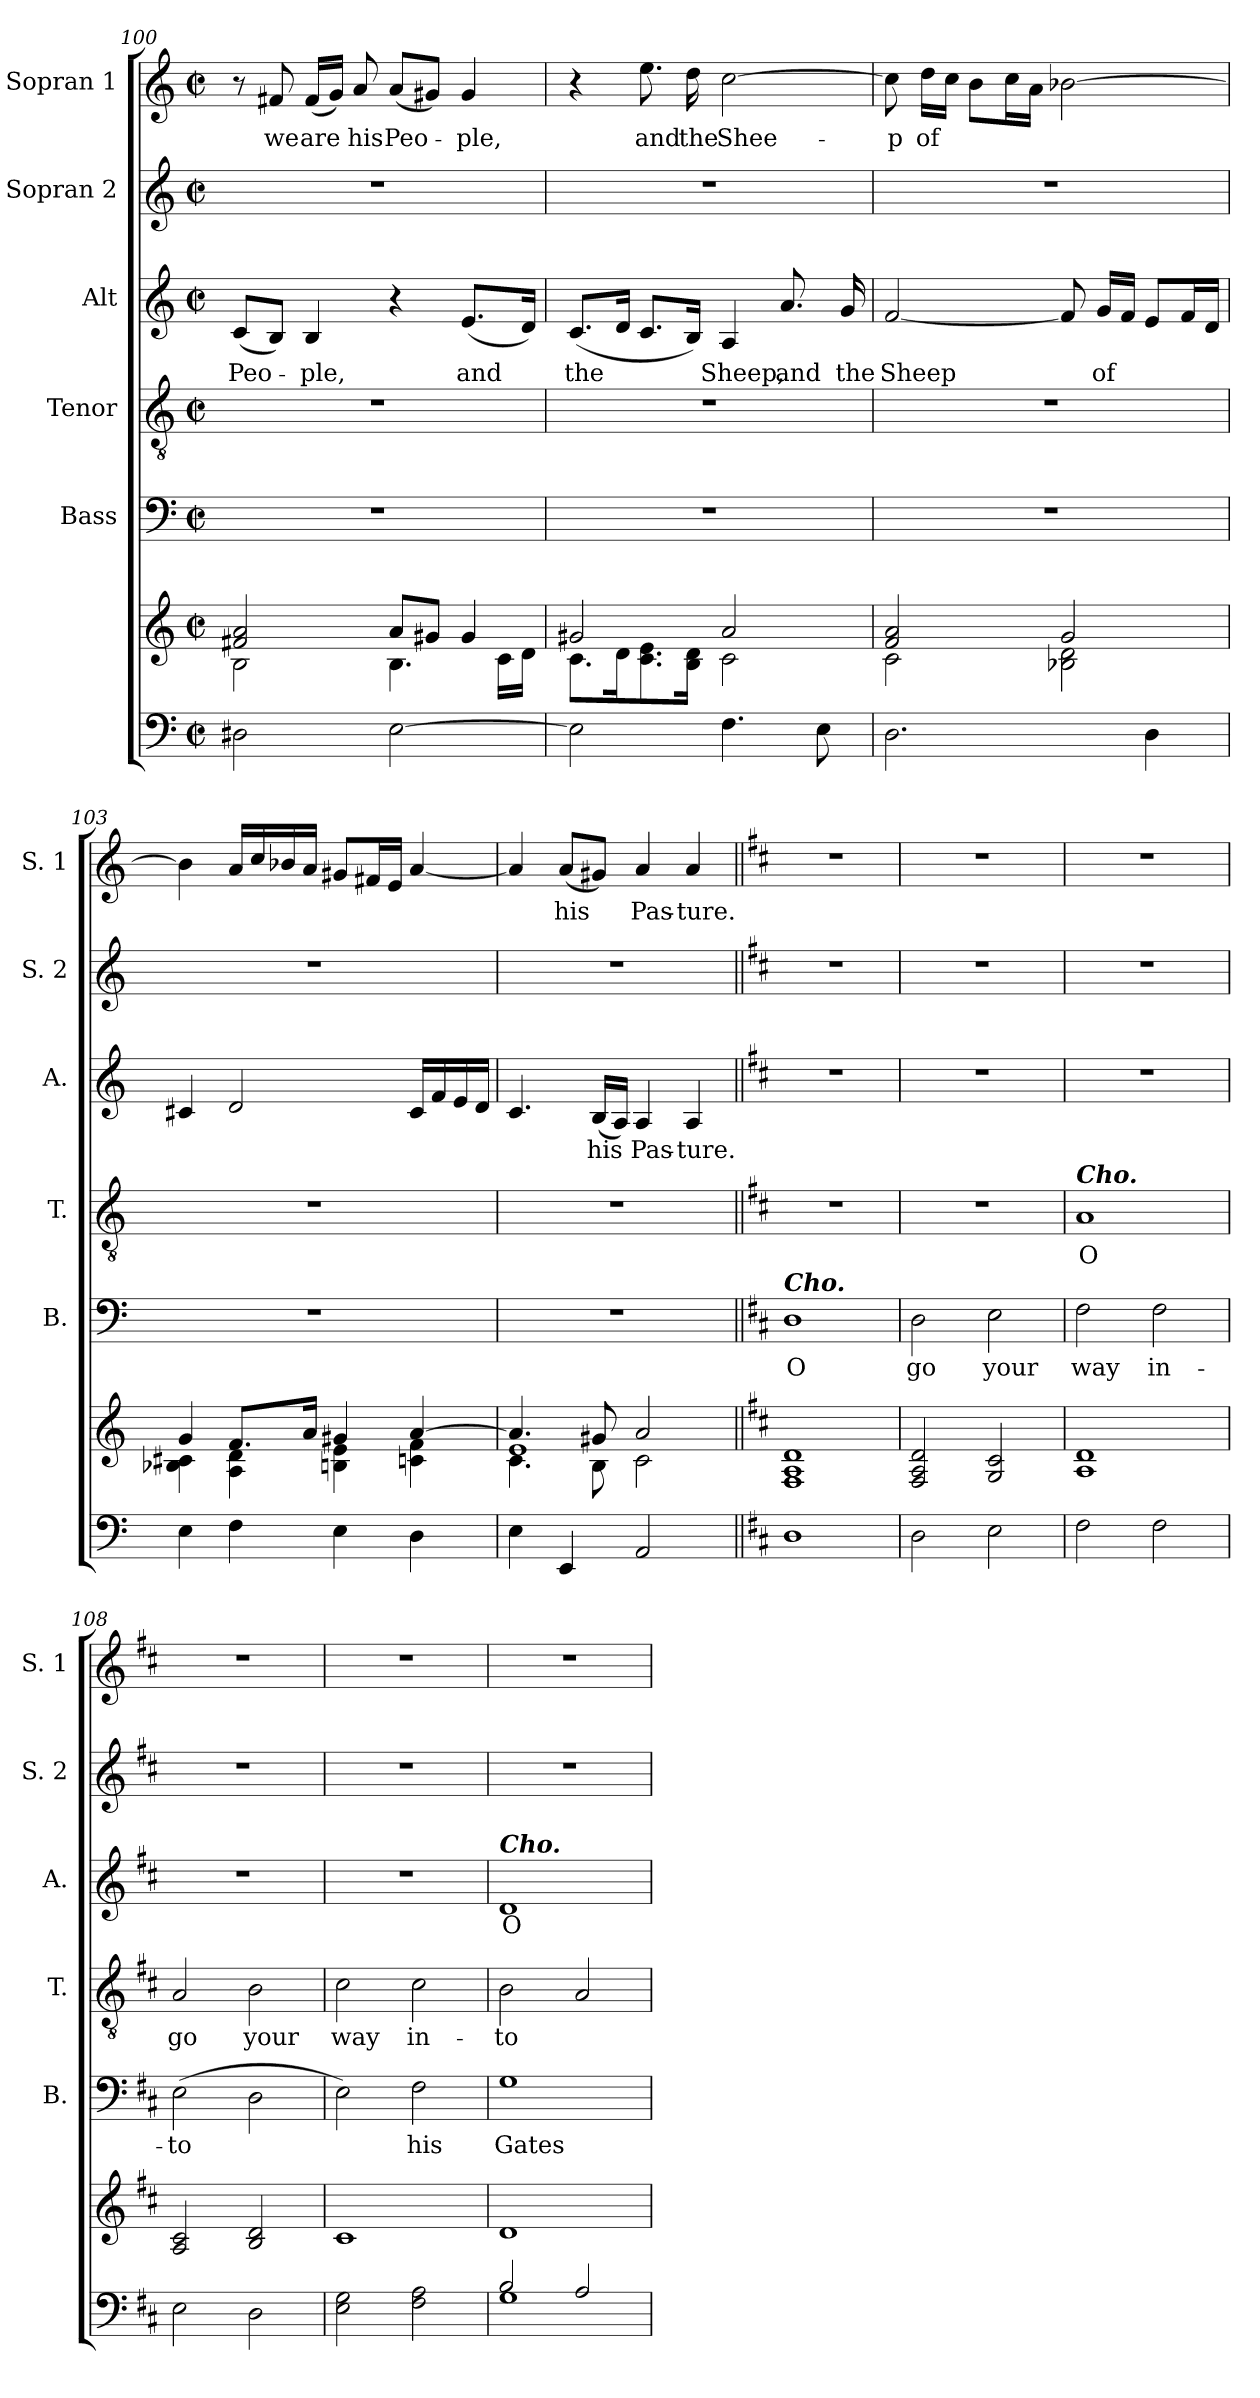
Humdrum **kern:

**kern	**kern	**kern	**text	**kern	**text	**kern	**text	**kern	**kern	**text
*part6	*part6	*part5	*part5	*part4	*part4	*part3	*part3	*part2	*part1	*part1
*staff7	*staff6	*staff5	*staff5	*staff4	*staff4	*staff3	*staff3	*staff2	*staff1	*staff1
*	*	*I"Bass	*	*I"Tenor	*	*I"Alt	*	*I"Sopran 2	*I"Sopran 1	*
*	*	*I'B.	*	*I'T.	*	*I'A.	*	*I'S. 2	*I'S. 1	*
*clefF4	*clefG2	*clefF4	*	*clefGv2	*	*clefG2	*	*clefG2	*clefG2	*
*k[]	*k[]	*k[]	*	*k[]	*	*k[]	*	*k[]	*k[]	*
*C:	*C:	*C:	*	*C:	*	*C:	*	*C:	*C:	*
*M2/2	*M2/2	*M2/2	*	*M2/2	*	*M2/2	*	*M2/2	*M2/2	*
*met(c|)	*met(c|)	*met(c|)	*	*met(c|)	*	*met(c|)	*	*met(c|)	*met(c|)	*
=100	=100	=100	=100	=100	=100	=100	=100	=100	=100	=100
*	*^	*	*	*	*	*	*	*	*	*
!	!	!	!	!	!	!	!	!LO:LY:b	!	!	!
2D#X\	2f#X/ 2a/	2B\	1r	.	1r	.	(<8c/L	Peo-	1r	8r	.
!	!	!	!	!	!	!	!	!	!	!	!LO:LY:b
.	.	.	.	.	.	.	8B/J)	.	.	8f#X/	we
!	!	!	!	!	!	!	!	!LO:LY:b	!	!	!LO:LY:b
.	.	.	.	.	.	.	4B/	-ple,	.	(<16f#/LL	are
.	.	.	.	.	.	.	.	.	.	16g/JJ)	.
!	!	!	!	!	!	!	!	!	!	!	!LO:LY:b
.	.	.	.	.	.	.	.	.	.	8a/	his
!	!	!	!	!	!	!	!	!	!	!	!LO:LY:b
[2E\	8a/L	4.B\	.	.	.	.	4r	.	.	(<8a/L	Peo-
.	8g#X/J	.	.	.	.	.	.	.	.	8g#X/J)	.
!	!	!	!	!	!	!	!	!LO:LY:b	!	!	!LO:LY:b
.	4g#/	.	.	.	.	.	(<8.e/L	and	.	4g#/	-ple,
.	.	16c\LL	.	.	.	.	.	.	.	.	.
.	.	16d\JJ	.	.	.	.	16d/Jk)	.	.	.	.
=101	=101	=101	=101	=101	=101	=101	=101	=101	=101	=101	=101
!	!	!	!	!	!	!	!	!LO:LY:b	!	!	!
2E\]	2g#X/	8.c\L	1r	.	1r	.	(<8.c/L	the	1r	4r	.
.	.	16d\k	.	.	.	.	16d/Jk	.	.	.	.
!	!	!	!	!	!	!	!	!	!	!	!LO:LY:b
.	.	8.c\ 8.e\	.	.	.	.	8.c/L	.	.	8.ee\	and
!	!	!	!	!	!	!	!	!	!	!	!LO:LY:b
.	.	16B\ 16d\Jk	.	.	.	.	16B/Jk)	.	.	16dd\	the
!	!	!	!	!	!	!	!	!LO:LY:b	!	!	!LO:LY:b
4.F\	2a/	2c\	.	.	.	.	4A/	Sheep,	.	[2cc\	Shee-
!	!	!	!	!	!	!	!	!LO:LY:b	!	!	!
.	.	.	.	.	.	.	8.a/	and	.	.	.
8E\	.	.	.	.	.	.	.	.	.	.	.
!	!	!	!	!	!	!	!	!LO:LY:b	!	!	!
.	.	.	.	.	.	.	16g/	the	.	.	.
!!LO:PB:g=z
=102	=102	=102	=102	=102	=102	=102	=102	=102	=102	=102	=102
!	!	!	!	!	!	!	!	!LO:LY:b	!	!	!LO:LY:b
2.D\	2f/ 2a/	2c\	1r	.	1r	.	[2f/	Sheep	1r	8cc\]	-p
!	!	!	!	!	!	!	!	!	!	!	!LO:LY:b
.	.	.	.	.	.	.	.	.	.	16dd\LL	of
.	.	.	.	.	.	.	.	.	.	16cc\JJ	.
.	.	.	.	.	.	.	.	.	.	8b\L	.
.	.	.	.	.	.	.	.	.	.	16cc\L	.
.	.	.	.	.	.	.	.	.	.	16a\JJ	.
.	2g/	2B-X\ 2d\	.	.	.	.	8f/]	.	.	[2b-X\	.
!	!	!	!	!	!	!	!	!LO:LY:b	!	!	!
.	.	.	.	.	.	.	16g/LL	of	.	.	.
.	.	.	.	.	.	.	16f/JJ	.	.	.	.
4D\	.	.	.	.	.	.	8e/L	.	.	.	.
.	.	.	.	.	.	.	16f/L	.	.	.	.
.	.	.	.	.	.	.	16d/JJ	.	.	.	.
=103	=103	=103	=103	=103	=103	=103	=103	=103	=103	=103	=103
4E\	4g/	4B-X\ 4c#X\	1r	.	1r	.	4c#X/	.	1r	4b-\]	.
4F\	8.f/L	4A\ 4d\	.	.	.	.	2d/	.	.	16a/LL	.
.	.	.	.	.	.	.	.	.	.	16cc/	.
.	.	.	.	.	.	.	.	.	.	16b-X/	.
.	16a/Jk	.	.	.	.	.	.	.	.	16a/JJ	.
4E\	4g#X/	4Bn\ 4e\	.	.	.	.	.	.	.	8g#X/L	.
.	.	.	.	.	.	.	.	.	.	16f#X/L	.
.	.	.	.	.	.	.	.	.	.	16e/JJ	.
4D\	[>4a/	4cn\ 4f\	.	.	.	.	16c#/LL	.	.	[4a/	.
.	.	.	.	.	.	.	16f/	.	.	.	.
.	.	.	.	.	.	.	16e/	.	.	.	.
.	.	.	.	.	.	.	16d/JJ	.	.	.	.
=104	=104	=104	=104	=104	=104	=104	=104	=104	=104	=104	=104
*	*	*^	*	*	*	*	*	*	*	*	*
4E\	4.a/]	4.c\	1e	1r	.	1r	.	4.c/	.	1r	4a/]	.
!	!	!	!	!	!	!	!	!	!	!	!	!LO:LY:b
4EE/	.	.	.	.	.	.	.	.	.	.	(<8a/L	his
!	!	!	!	!	!	!	!	!	!LO:LY:b	!	!	!
.	8g#X/	8B\	.	.	.	.	.	(<16B/LL	his	.	8g#X/J)	.
.	.	.	.	.	.	.	.	16A/JJ)	.	.	.	.
!	!	!	!	!	!	!	!	!	!LO:LY:b	!	!	!LO:LY:b
2AA/	2a/	2c\	.	.	.	.	.	4A/	Pas-	.	4a/	Pas-
!	!	!	!	!	!	!	!	!	!LO:LY:b	!	!	!LO:LY:b
.	.	.	.	.	.	.	.	4A/	-ture.	.	4a/	-ture.
*	*v	*v	*v	*	*	*	*	*	*	*	*	*
!!LO:LB:g=z
=105||	=105||	=105||	=105||	=105||	=105||	=105||	=105||	=105||	=105||	=105||
*k[f#c#]	*k[f#c#]	*k[f#c#]	*	*k[f#c#]	*	*k[f#c#]	*	*k[f#c#]	*k[f#c#]	*
*D:	*D:	*D:	*	*D:	*	*D:	*	*D:	*D:	*
!	!	!LO:TX:a:Bi:t=Cho.	!	!	!	!	!	!	!	!
!	!	!	!LO:LY:b	!	!	!	!	!	!	!
1D	1F# 1A 1d	1D	O	1r	.	1r	.	1r	1r	.
=106	=106	=106	=106	=106	=106	=106	=106	=106	=106	=106
!	!	!	!LO:LY:b	!	!	!	!	!	!	!
2D\	2F#/ 2A/ 2d/	2D\	go	1r	.	1r	.	1r	1r	.
!	!	!	!LO:LY:b	!	!	!	!	!	!	!
2E\	2G/ 2c#/	2E\	your	.	.	.	.	.	.	.
=107	=107	=107	=107	=107	=107	=107	=107	=107	=107	=107
!	!	!	!	!LO:TX:a:Bi:t=Cho.	!	!	!	!	!	!
!	!	!	!LO:LY:b	!	!LO:LY:b	!	!	!	!	!
2F#\	1A 1d	2F#\	way	1A	O	1r	.	1r	1r	.
!	!	!	!LO:LY:b	!	!	!	!	!	!	!
2F#\	.	2F#\	in-	.	.	.	.	.	.	.
=108	=108	=108	=108	=108	=108	=108	=108	=108	=108	=108
!	!	!	!LO:LY:b	!	!LO:LY:b	!	!	!	!	!
2E\	2A/ 2c#/	(>2E\	-to	2A/	go	1r	.	1r	1r	.
!	!	!	!	!	!LO:LY:b	!	!	!	!	!
2D\	2B/ 2d/	2D\	.	2B\	your	.	.	.	.	.
=109	=109	=109	=109	=109	=109	=109	=109	=109	=109	=109
!	!	!	!	!	!LO:LY:b	!	!	!	!	!
2E\ 2G\	1c#	2E\)	.	2c#\	way	1r	.	1r	1r	.
!	!	!	!LO:LY:b	!	!LO:LY:b	!	!	!	!	!
2F#\ 2A\	.	2F#\	his	2c#\	in-	.	.	.	.	.
=110	=110	=110	=110	=110	=110	=110	=110	=110	=110	=110
*^	*	*	*	*	*	*	*	*	*	*
!	!	!	!	!	!	!	!LO:TX:a:Bi:t=Cho.	!	!	!	!
!	!	!	!	!LO:LY:b	!	!LO:LY:b	!	!LO:LY:b	!	!	!
2B/	1G	1d	1G	Gates	2B\	-to	1d	O	1r	1r	.
2A/	.	.	.	.	2A/	.	.	.	.	.	.
*v	*v	*	*	*	*	*	*	*	*	*	*
=	=	=	=	=	=	=	=	=	=	=
*-	*-	*-	*-	*-	*-	*-	*-	*-	*-	*-
